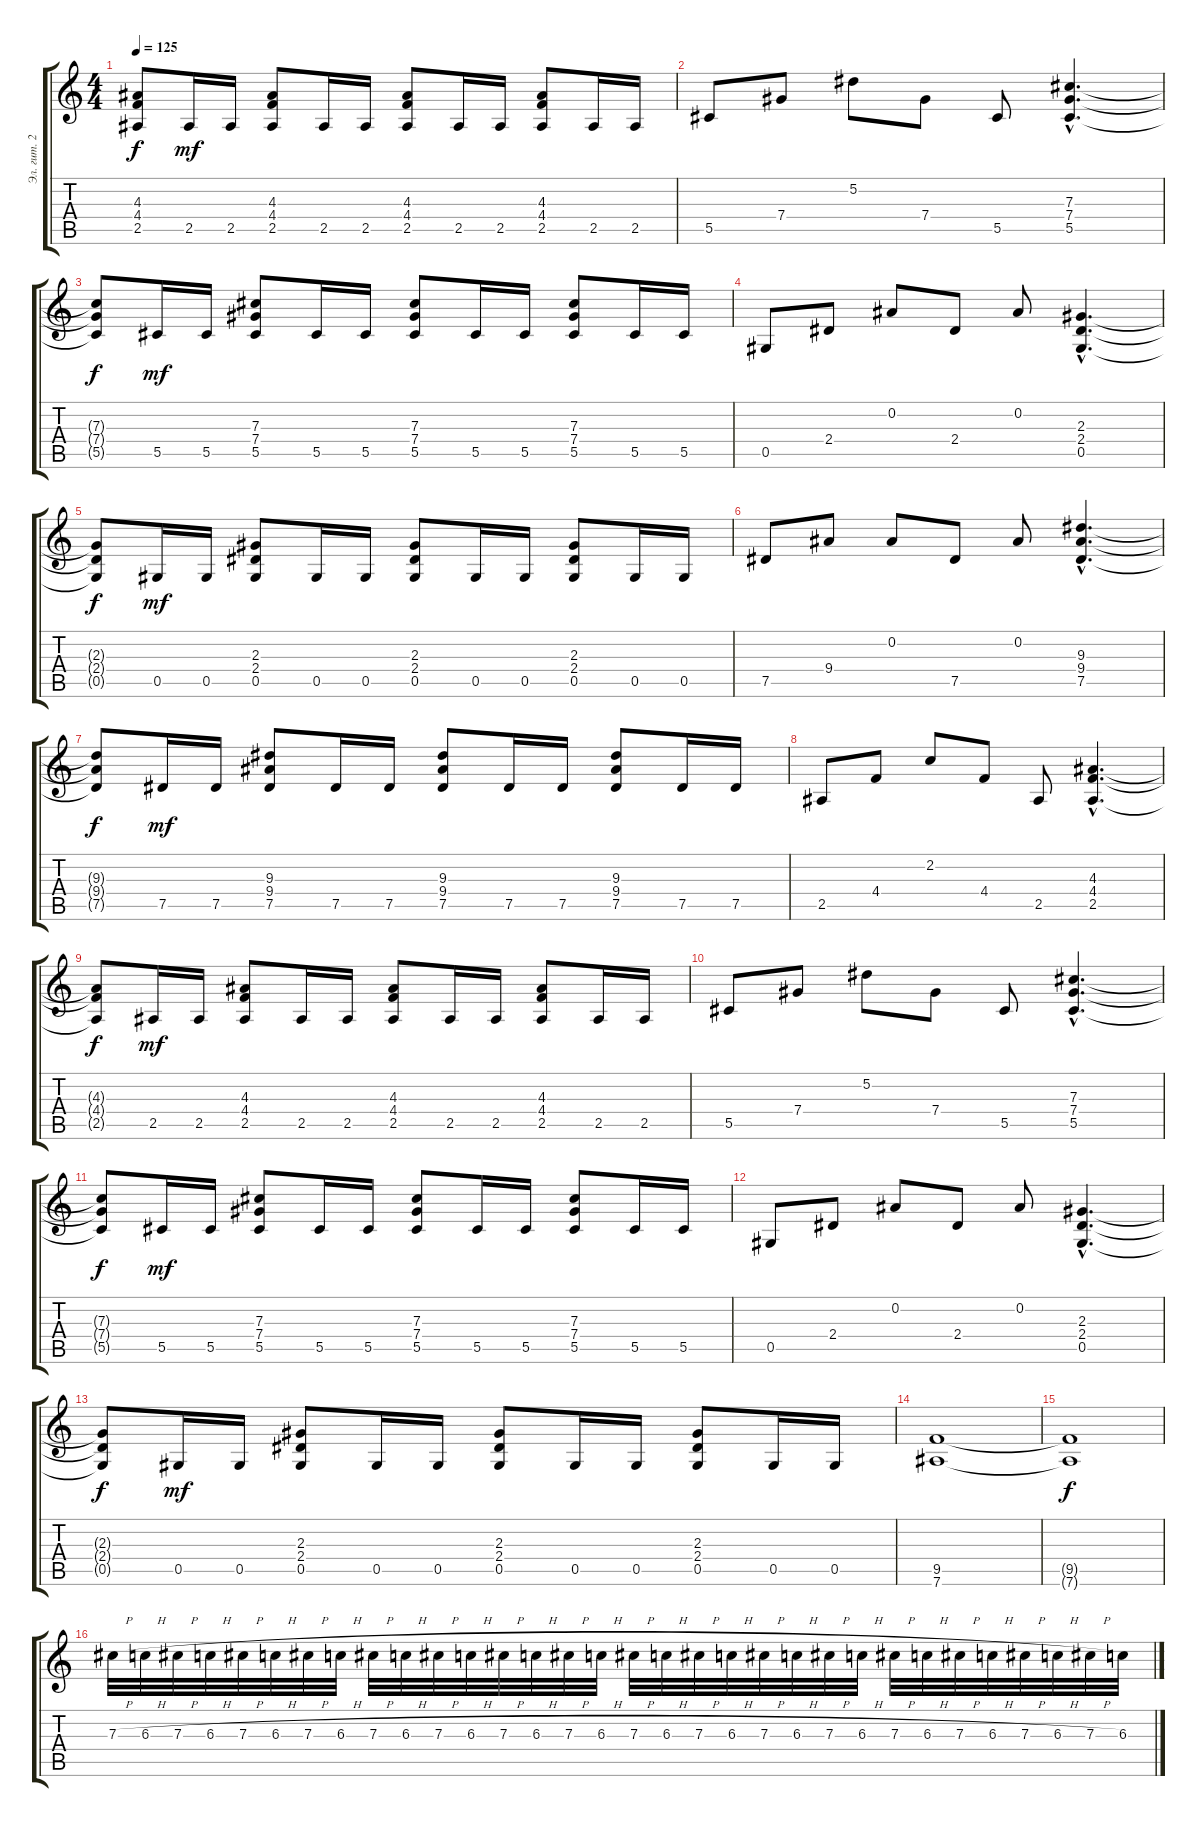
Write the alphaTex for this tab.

\track ("Эл. гит. 2" "Эл. гит. 2") {instrument distortionguitar}
\staff {score tabs}
\tuning (Eb4 Bb3 Gb3 Db3 Ab2 Eb2) {hide}
\ts (4 4)
\tempo 125
\clef g2
\ks c
(4.3{t} 4.4{t} 2.5{t}).8{dy f} 2.5.16{dy mf} 2.5.16 (4.3 4.4 2.5).8 2.5.16 2.5.16 (4.3 4.4 2.5).8 2.5.16 2.5.16 (4.3 4.4 2.5).8 2.5.16 2.5.16 |
5.5.8 7.4.8 5.2.8 7.4.8 5.5.8 (7.3{hac} 7.4{hac} 5.5{hac}).4{d} |
(7.3{t} 7.4{t} 5.5{t}).8{dy f} 5.5.16{dy mf} 5.5.16 (7.3 7.4 5.5).8 5.5.16 5.5.16 (7.3 7.4 5.5).8 5.5.16 5.5.16 (7.3 7.4 5.5).8 5.5.16 5.5.16 |
0.5.8 2.4.8 0.2.8 2.4.8 0.2.8 (2.3{hac} 2.4{hac} 0.5{hac}).4{d} |
(2.3{t} 2.4{t} 0.5{t}).8{dy f} 0.5.16{dy mf} 0.5.16 (2.3 2.4 0.5).8 0.5.16 0.5.16 (2.3 2.4 0.5).8 0.5.16 0.5.16 (2.3 2.4 0.5).8 0.5.16 0.5.16 |
7.5.8 9.4.8 0.2.8 7.5.8 0.2.8 (9.3{hac} 9.4{hac} 7.5{hac}).4{d} |
(9.3{t} 9.4{t} 7.5{t}).8{dy f} 7.5.16{dy mf} 7.5.16 (9.3 9.4 7.5).8 7.5.16 7.5.16 (9.3 9.4 7.5).8 7.5.16 7.5.16 (9.3 9.4 7.5).8 7.5.16 7.5.16 |
2.5.8 4.4.8 2.2.8 4.4.8 2.5.8 (4.3{hac} 4.4{hac} 2.5{hac}).4{d} |
(4.3{t} 4.4{t} 2.5{t}).8{dy f} 2.5.16{dy mf} 2.5.16 (4.3 4.4 2.5).8 2.5.16 2.5.16 (4.3 4.4 2.5).8 2.5.16 2.5.16 (4.3 4.4 2.5).8 2.5.16 2.5.16 |
5.5.8 7.4.8 5.2.8 7.4.8 5.5.8 (7.3{hac} 7.4{hac} 5.5{hac}).4{d} |
(7.3{t} 7.4{t} 5.5{t}).8{dy f} 5.5.16{dy mf} 5.5.16 (7.3 7.4 5.5).8 5.5.16 5.5.16 (7.3 7.4 5.5).8 5.5.16 5.5.16 (7.3 7.4 5.5).8 5.5.16 5.5.16 |
0.5.8 2.4.8 0.2.8 2.4.8 0.2.8 (2.3{hac} 2.4{hac} 0.5{hac}).4{d} |
(2.3{t} 2.4{t} 0.5{t}).8{dy f} 0.5.16{dy mf} 0.5.16 (2.3 2.4 0.5).8 0.5.16 0.5.16 (2.3 2.4 0.5).8 0.5.16 0.5.16 (2.3 2.4 0.5).8 0.5.16 0.5.16 |
(9.5 7.6).1 |
(9.5{t} 7.6{t}).1{dy f} |
7.3{h}.32 6.3{h}.32 7.3{h}.32 6.3{h}.32 7.3{h}.32 6.3{h}.32 7.3{h}.32 6.3{h}.32 7.3{h}.32 6.3{h}.32 7.3{h}.32 6.3{h}.32 7.3{h}.32 6.3{h}.32 7.3{h}.32 6.3{h}.32 7.3{h}.32 6.3{h}.32 7.3{h}.32 6.3{h}.32 7.3{h}.32 6.3{h}.32 7.3{h}.32 6.3{h}.32 7.3{h}.32 6.3{h}.32 7.3{h}.32 6.3{h}.32 7.3{h}.32 6.3{h}.32 7.3{h}.32 6.3.32
